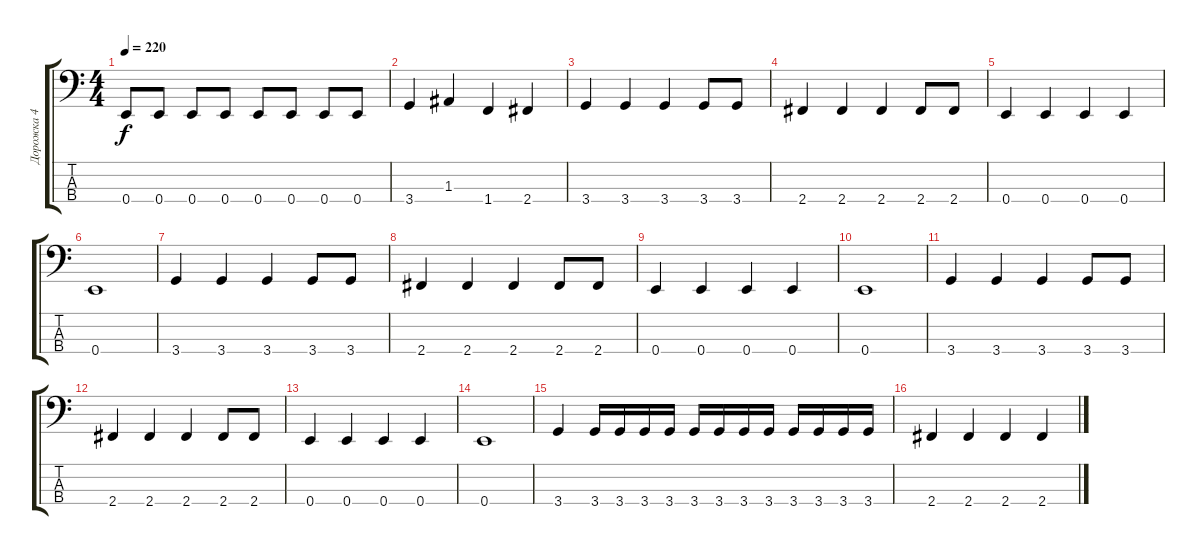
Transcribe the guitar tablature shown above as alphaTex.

\track ("Дорожка 4" "Дорожка 4") {instrument electricbassfinger}
\staff {score tabs}
\tuning (G2 D2 A1 E1) {hide}
\ts (4 4)
\tempo 220
\clef f4
\ks c
0.4.8{dy f} 0.4.8 0.4.8 0.4.8 0.4.8 0.4.8 0.4.8 0.4.8 |
3.4.4 1.3.4 1.4.4 2.4.4 |
3.4.4 3.4.4 3.4.4 3.4.8 3.4.8 |
2.4.4 2.4.4 2.4.4 2.4.8 2.4.8 |
0.4.4 0.4.4 0.4.4 0.4.4 |
0.4.1 |
3.4.4 3.4.4 3.4.4 3.4.8 3.4.8 |
2.4.4 2.4.4 2.4.4 2.4.8 2.4.8 |
0.4.4 0.4.4 0.4.4 0.4.4 |
0.4.1 |
3.4.4 3.4.4 3.4.4 3.4.8 3.4.8 |
2.4.4 2.4.4 2.4.4 2.4.8 2.4.8 |
0.4.4 0.4.4 0.4.4 0.4.4 |
0.4.1 |
3.4.4 3.4.16 3.4.16 3.4.16 3.4.16 3.4.16 3.4.16 3.4.16 3.4.16 3.4.16 3.4.16 3.4.16 3.4.16 |
2.4.4 2.4.4 2.4.4 2.4.4
